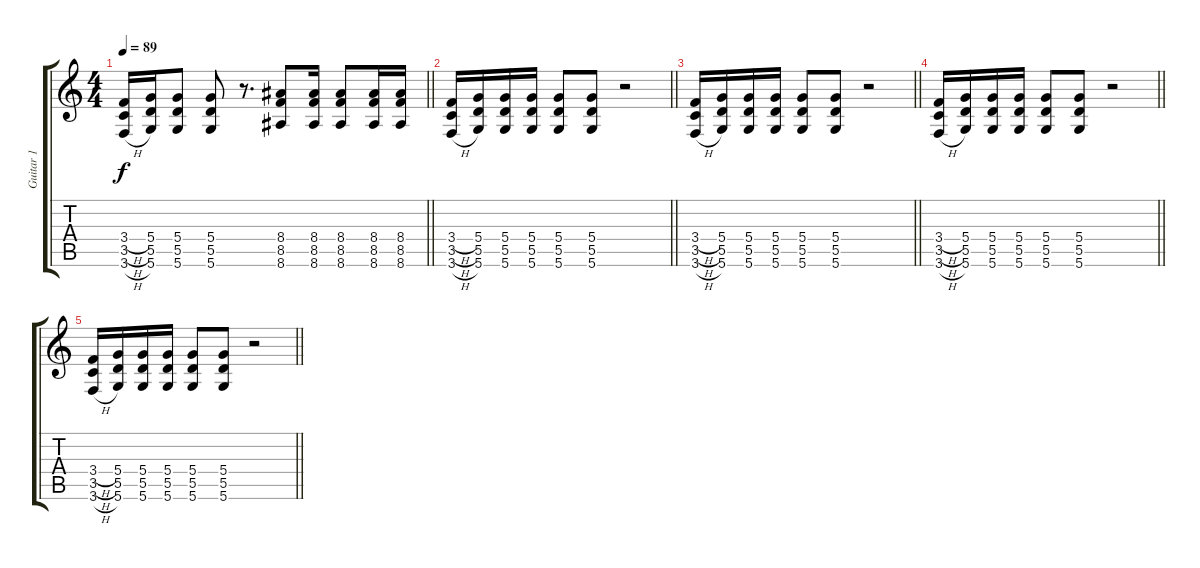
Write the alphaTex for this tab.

\track ("Guitar 1" "Guitar 1") {instrument distortionguitar}
\staff {score tabs}
\tuning (E4 B3 G3 D3 A2 D2) {hide}
\ts (4 4)
\tempo 89
\clef g2
\barLineRight lightlight
\ks c
(3.4{h} 3.5{h} 3.6{h}).16{dy f} (5.4 5.5 5.6).16 (5.4 5.5 5.6).8 (5.4 5.5 5.6).8 r.8{d} (8.4 8.5 8.6).8 (8.4 8.5 8.6).16 (8.4 8.5 8.6).8 (8.4 8.5 8.6).16 (8.4 8.5 8.6).16 |
\barLineRight lightlight
(3.4{h} 3.5{h} 3.6{h}).16 (5.4 5.5 5.6).16 (5.4 5.5 5.6).16 (5.4 5.5 5.6).16 (5.4 5.5 5.6).8 (5.4 5.5 5.6).8 r.2 |
\barLineRight lightlight
(3.4{h} 3.5{h} 3.6{h}).16 (5.4 5.5 5.6).16 (5.4 5.5 5.6).16 (5.4 5.5 5.6).16 (5.4 5.5 5.6).8 (5.4 5.5 5.6).8 r.2 |
\barLineRight lightlight
(3.4{h} 3.5{h} 3.6{h}).16 (5.4 5.5 5.6).16 (5.4 5.5 5.6).16 (5.4 5.5 5.6).16 (5.4 5.5 5.6).8 (5.4 5.5 5.6).8 r.2 |
\barLineRight lightlight
(3.4{h} 3.5{h} 3.6{h}).16 (5.4 5.5 5.6).16 (5.4 5.5 5.6).16 (5.4 5.5 5.6).16 (5.4 5.5 5.6).8 (5.4 5.5 5.6).8 r.2
